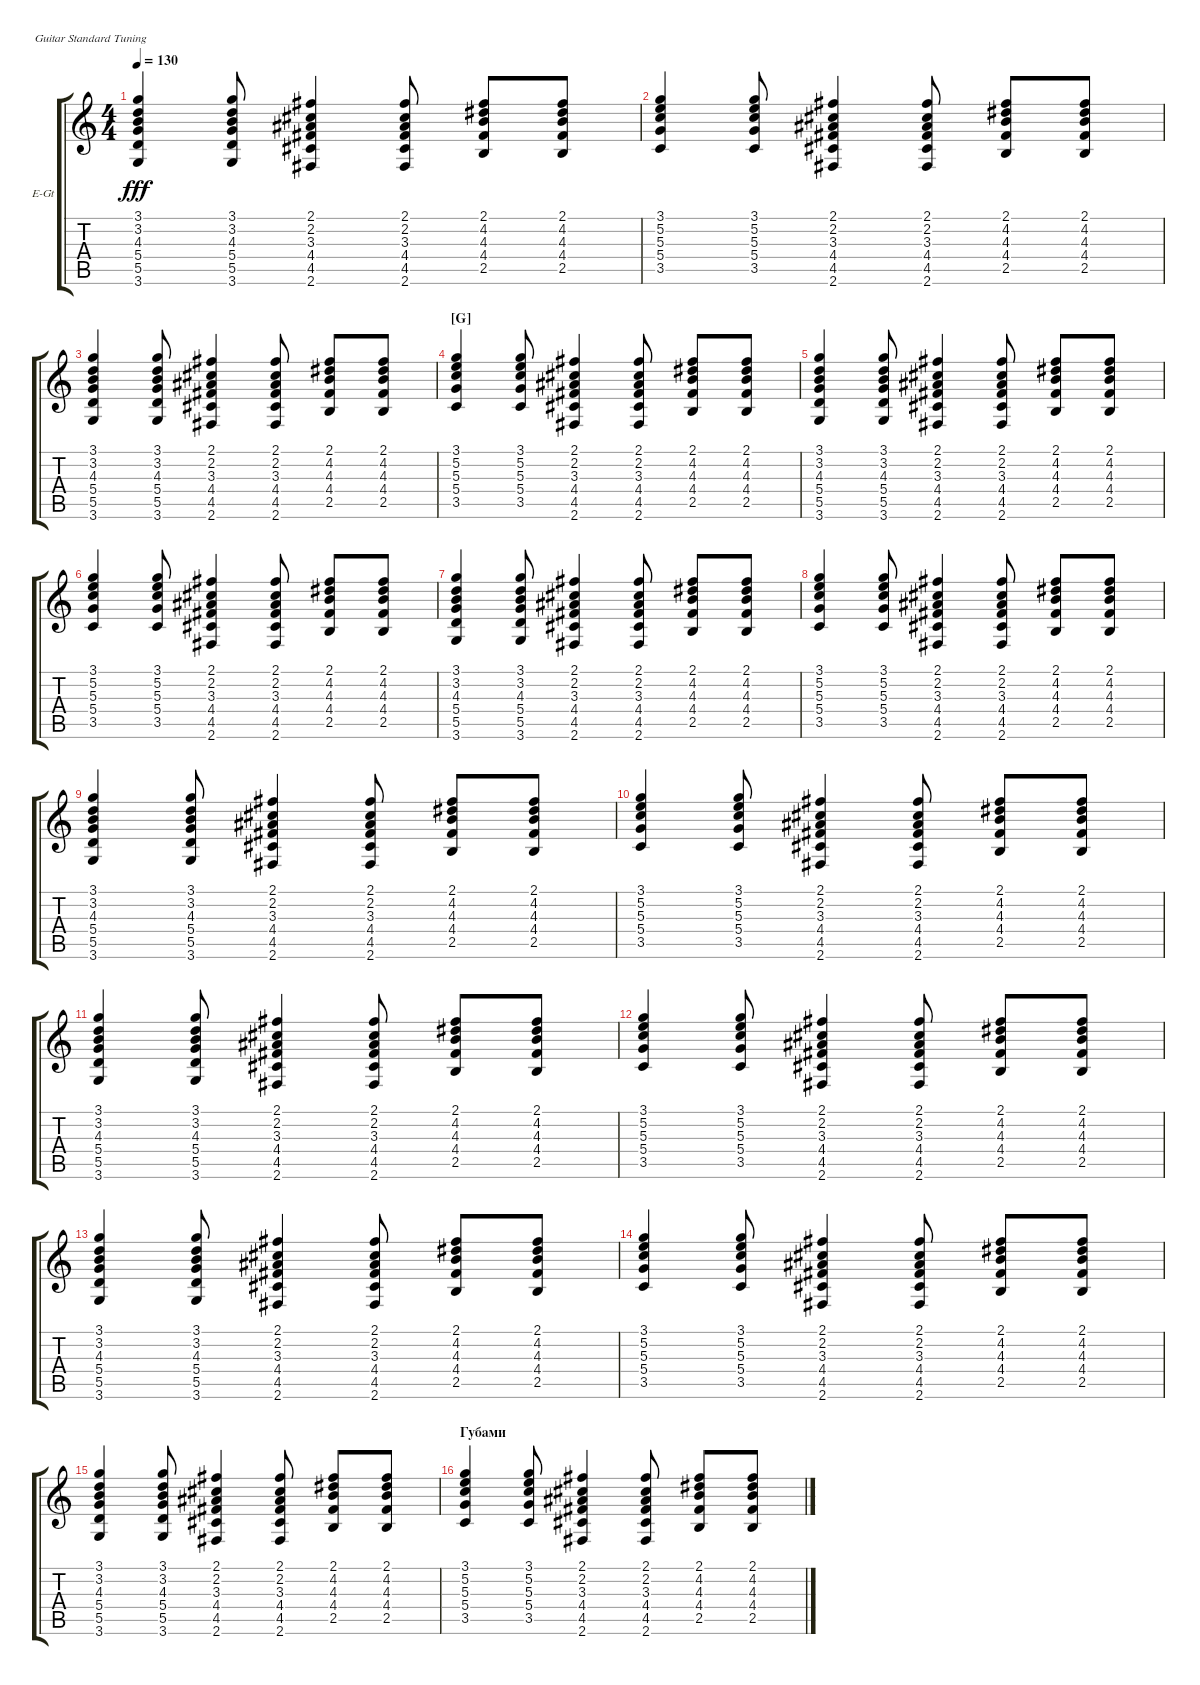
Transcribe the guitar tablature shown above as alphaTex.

\defaultSystemsLayout 4
\bracketExtendMode groupsimilarinstruments
\firstSystemTrackNameOrientation horizontal
\otherSystemsTrackNameOrientation horizontal
\track ("Electric Guitar" "E-Gt") {instrument distortionguitar}
\staff {score tabs}
\tuning (E4 B3 G3 D3 A2 E2)
\ts (4 4)
\tempo 130
\clef g2
\ks c
(3.1 3.2 4.3 5.4 5.5 3.6).4{dy fff} (3.1 3.2 4.3 5.4 5.5 3.6).8 (2.1 2.2 2.6 4.5 4.4 3.3).4 (2.1 2.2 2.6 4.5 4.4 3.3).8 (2.1 4.2 4.3 4.4 2.5).8 (2.1 4.2 4.3 4.4 2.5).8 |
(3.1 5.2 5.3 5.4 3.5).4 (3.1 5.2 5.3 5.4 3.5).8 (2.1 2.2 2.6 4.5 4.4 3.3).4 (2.1 2.2 2.6 4.5 4.4 3.3).8 (2.1 4.2 4.3 4.4 2.5).8 (2.1 4.2 4.3 4.4 2.5).8 |
(3.1 3.2 4.3 5.4 5.5 3.6).4 (3.1 3.2 4.3 5.4 5.5 3.6).8 (2.1 2.2 2.6 4.5 4.4 3.3).4 (2.1 2.2 2.6 4.5 4.4 3.3).8 (2.1 4.2 4.3 4.4 2.5).8 (2.1 4.2 4.3 4.4 2.5).8 |
\section ("G" "")
(3.1 5.2 5.3 5.4 3.5).4 (3.1 5.2 5.3 5.4 3.5).8 (2.1 2.2 2.6 4.5 4.4 3.3).4 (2.1 2.2 2.6 4.5 4.4 3.3).8 (2.1 4.2 4.3 4.4 2.5).8 (2.1 4.2 4.3 4.4 2.5).8 |
(3.1 3.2 4.3 5.4 5.5 3.6).4 (3.1 3.2 4.3 5.4 5.5 3.6).8 (2.1 2.2 2.6 4.5 4.4 3.3).4 (2.1 2.2 2.6 4.5 4.4 3.3).8 (2.1 4.2 4.3 4.4 2.5).8 (2.1 4.2 4.3 4.4 2.5).8 |
(3.1 5.2 5.3 5.4 3.5).4 (3.1 5.2 5.3 5.4 3.5).8 (2.1 2.2 2.6 4.5 4.4 3.3).4 (2.1 2.2 2.6 4.5 4.4 3.3).8 (2.1 4.2 4.3 4.4 2.5).8 (2.1 4.2 4.3 4.4 2.5).8 |
(3.1 3.2 4.3 5.4 5.5 3.6).4 (3.1 3.2 4.3 5.4 5.5 3.6).8 (2.1 2.2 2.6 4.5 4.4 3.3).4 (2.1 2.2 2.6 4.5 4.4 3.3).8 (2.1 4.2 4.3 4.4 2.5).8 (2.1 4.2 4.3 4.4 2.5).8 |
(3.1 5.2 5.3 5.4 3.5).4 (3.1 5.2 5.3 5.4 3.5).8 (2.1 2.2 2.6 4.5 4.4 3.3).4 (2.1 2.2 2.6 4.5 4.4 3.3).8 (2.1 4.2 4.3 4.4 2.5).8 (2.1 4.2 4.3 4.4 2.5).8 |
(3.1 3.2 4.3 5.4 5.5 3.6).4 (3.1 3.2 4.3 5.4 5.5 3.6).8 (2.1 2.2 2.6 4.5 4.4 3.3).4 (2.1 2.2 2.6 4.5 4.4 3.3).8 (2.1 4.2 4.3 4.4 2.5).8 (2.1 4.2 4.3 4.4 2.5).8 |
(3.1 5.2 5.3 5.4 3.5).4 (3.1 5.2 5.3 5.4 3.5).8 (2.1 2.2 2.6 4.5 4.4 3.3).4 (2.1 2.2 2.6 4.5 4.4 3.3).8 (2.1 4.2 4.3 4.4 2.5).8 (2.1 4.2 4.3 4.4 2.5).8 |
(3.1 3.2 4.3 5.4 5.5 3.6).4 (3.1 3.2 4.3 5.4 5.5 3.6).8 (2.1 2.2 2.6 4.5 4.4 3.3).4 (2.1 2.2 2.6 4.5 4.4 3.3).8 (2.1 4.2 4.3 4.4 2.5).8 (2.1 4.2 4.3 4.4 2.5).8 |
(3.1 5.2 5.3 5.4 3.5).4 (3.1 5.2 5.3 5.4 3.5).8 (2.1 2.2 2.6 4.5 4.4 3.3).4 (2.1 2.2 2.6 4.5 4.4 3.3).8 (2.1 4.2 4.3 4.4 2.5).8 (2.1 4.2 4.3 4.4 2.5).8 |
(3.1 3.2 4.3 5.4 5.5 3.6).4 (3.1 3.2 4.3 5.4 5.5 3.6).8 (2.1 2.2 2.6 4.5 4.4 3.3).4 (2.1 2.2 2.6 4.5 4.4 3.3).8 (2.1 4.2 4.3 4.4 2.5).8 (2.1 4.2 4.3 4.4 2.5).8 |
(3.1 5.2 5.3 5.4 3.5).4 (3.1 5.2 5.3 5.4 3.5).8 (2.1 2.2 2.6 4.5 4.4 3.3).4 (2.1 2.2 2.6 4.5 4.4 3.3).8 (2.1 4.2 4.3 4.4 2.5).8 (2.1 4.2 4.3 4.4 2.5).8 |
(3.1 3.2 4.3 5.4 5.5 3.6).4 (3.1 3.2 4.3 5.4 5.5 3.6).8 (2.1 2.2 2.6 4.5 4.4 3.3).4 (2.1 2.2 2.6 4.5 4.4 3.3).8 (2.1 4.2 4.3 4.4 2.5).8 (2.1 4.2 4.3 4.4 2.5).8 |
\section ("" "Губами")
(3.1 5.2 5.3 5.4 3.5).4 (3.1 5.2 5.3 5.4 3.5).8 (2.1 2.2 2.6 4.5 4.4 3.3).4 (2.1 2.2 2.6 4.5 4.4 3.3).8 (2.1 4.2 4.3 4.4 2.5).8 (2.1 4.2 4.3 4.4 2.5).8
